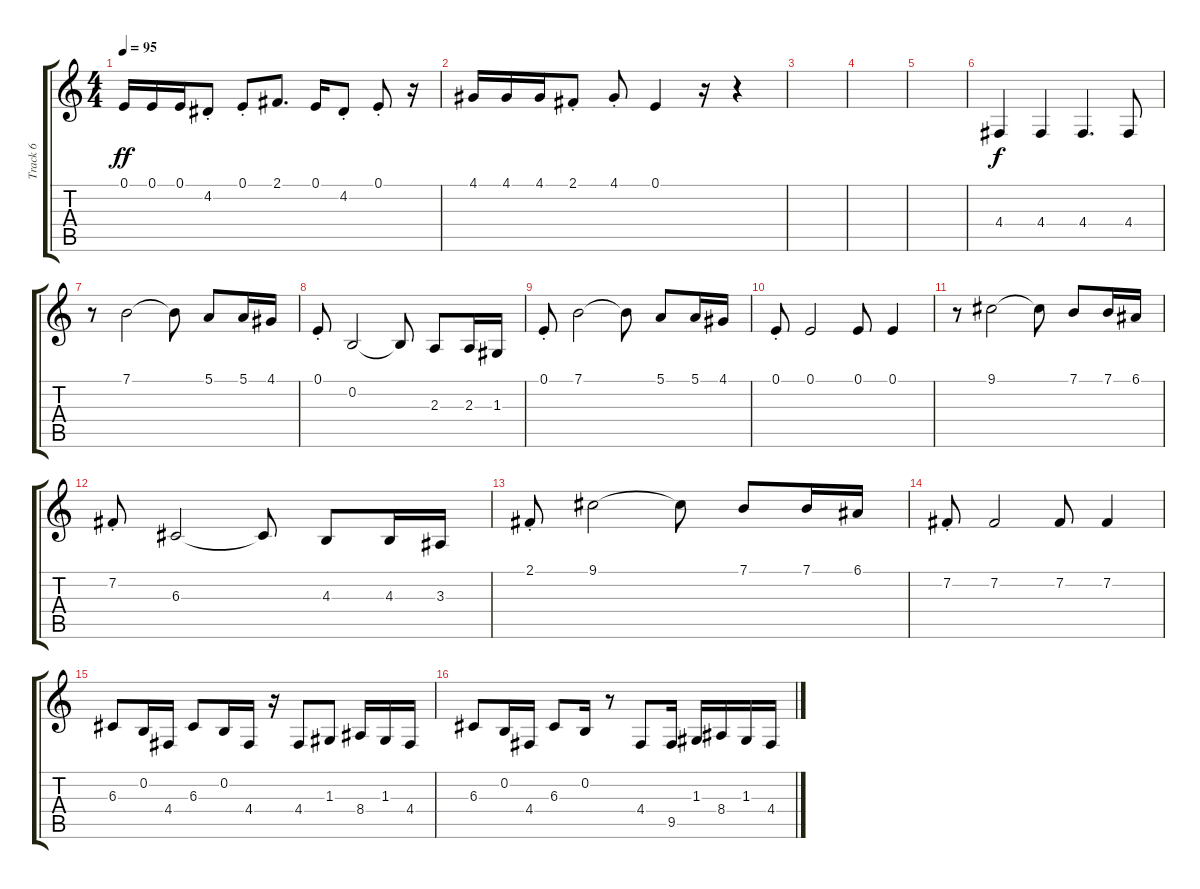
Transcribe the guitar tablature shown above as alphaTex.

\track ("Track 6" "Track 6") {instrument trombone}
\staff {score tabs}
\tuning (E4 B3 G3 D3 A2 E2) {hide}
\ts (4 4)
\tempo 95
\clef g2
\ks c
0.1.16{dy ff} 0.1.16 0.1.16 4.2{st}.8 0.1{st}.8 2.1.8{d} 0.1.16 4.2{st}.8 0.1{st}.8 r.16 |
4.1.16 4.1.16 4.1.16 2.1{st}.8 4.1{st}.8 0.1.4 r.16 r.4 |
|
|
|
4.4.4{dy f} 4.4.4 4.4.4{d} 4.4.8 |
r.8 7.1.2 7.1{t}.8 5.1.8 5.1.16 4.1.16 |
0.1{st}.8 0.2.2 0.2{t}.8 2.3.8 2.3.16 1.3.16 |
0.1{st}.8 7.1.2 7.1{t}.8 5.1.8 5.1.16 4.1.16 |
0.1{st}.8 0.1.2 0.1.8 0.1.4 |
r.8 9.1.2 9.1{t}.8 7.1.8 7.1.16 6.1.16 |
7.2{st}.8 6.3.2 6.3{t}.8 4.3.8 4.3.16 3.3.16 |
2.1{st}.8 9.1.2 9.1{t}.8 7.1.8 7.1.16 6.1.16 |
7.2{st}.8 7.2.2 7.2.8 7.2.4 |
6.3.8 0.2.16 4.4.16 6.3.8 0.2.16 4.4.16 r.16 4.4.8 1.3.8 8.4.16 1.3.16 4.4.16 |
6.3.8 0.2.16 4.4.16 6.3.8 0.2.16 r.8 4.4.8 9.5.16 1.3.16 8.4.16 1.3.16 4.4.16
